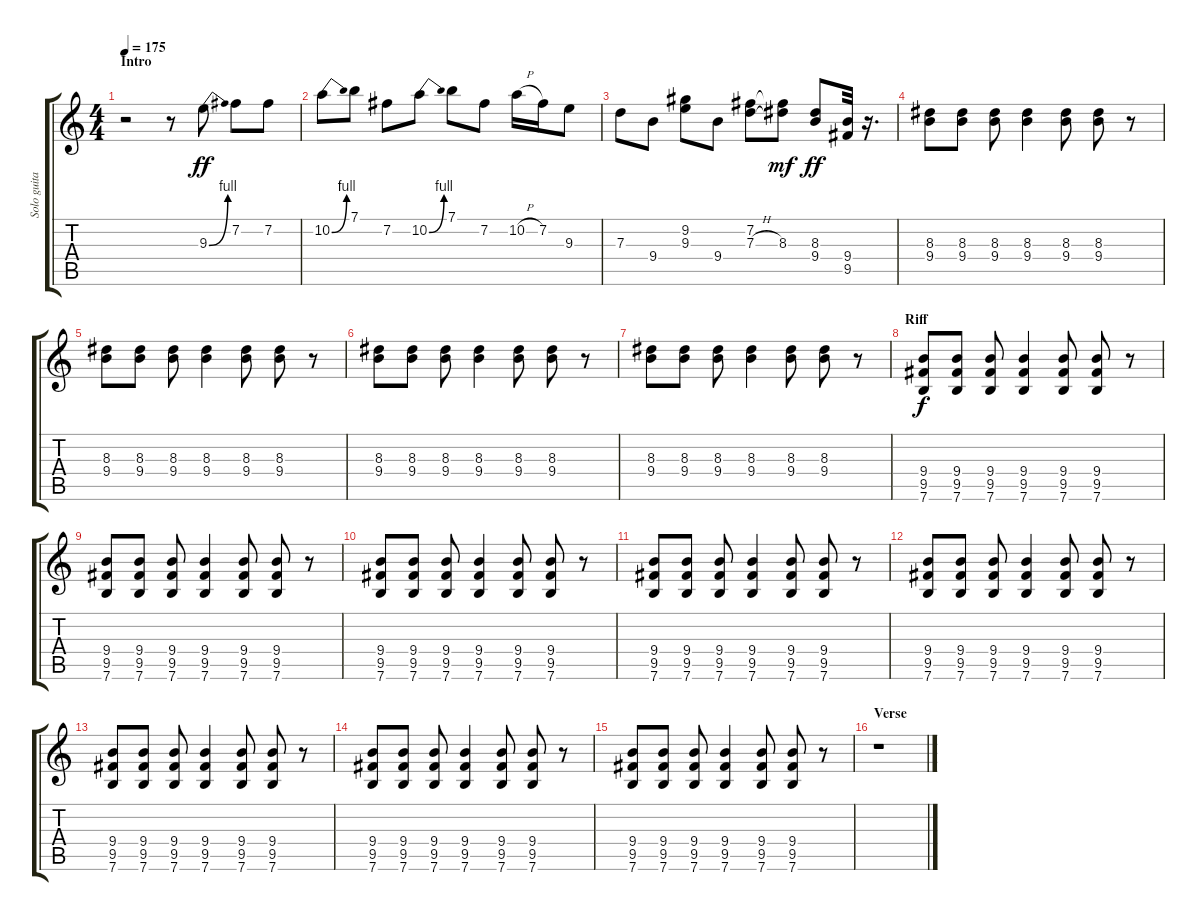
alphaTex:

\track ("Solo guitar" "Solo guita") {instrument distortionguitar}
\staff {score tabs}
\tuning (E4 B3 G3 D3 A2 E2) {hide}
\ts (4 4)
\section ("" "Intro")
\tempo 175
\clef g2
\ks c
r.2{dy ff instrument distortionguitar} r.8 9.3{be (bend 0 0 60 4)}.8 7.2.8 7.2.8 |
10.2{be (bend 0 0 60 4)}.8 7.1.8 7.2.8 10.2{be (bend 0 0 60 4)}.8 7.1.8 7.2.8 10.2{h}.16 7.2.16 9.3.8 |
7.3.8 9.4.8 (9.2 9.3).8 9.4.8 (7.2 7.3{h}).8 (7.2{t} 8.3).8{dy mf} (8.3 9.4).8{dy ff} (9.4 9.5).32 r.16{d} |
(8.3 9.4).8 (8.3 9.4).8 (8.3 9.4).8 (8.3 9.4).4 (8.3 9.4).8 (8.3 9.4).8 r.8 |
(8.3 9.4).8 (8.3 9.4).8 (8.3 9.4).8 (8.3 9.4).4 (8.3 9.4).8 (8.3 9.4).8 r.8 |
(8.3 9.4).8 (8.3 9.4).8 (8.3 9.4).8 (8.3 9.4).4 (8.3 9.4).8 (8.3 9.4).8 r.8 |
(8.3 9.4).8 (8.3 9.4).8 (8.3 9.4).8 (8.3 9.4).4 (8.3 9.4).8 (8.3 9.4).8 r.8 |
\section ("" "Riff")
(9.4 9.5 7.6).8{dy f} (9.4 9.5 7.6).8 (9.4 9.5 7.6).8 (9.4 9.5 7.6).4 (9.4 9.5 7.6).8 (9.4 9.5 7.6).8 r.8 |
(9.4 9.5 7.6).8 (9.4 9.5 7.6).8 (9.4 9.5 7.6).8 (9.4 9.5 7.6).4 (9.4 9.5 7.6).8 (9.4 9.5 7.6).8 r.8 |
(9.4 9.5 7.6).8 (9.4 9.5 7.6).8 (9.4 9.5 7.6).8 (9.4 9.5 7.6).4 (9.4 9.5 7.6).8 (9.4 9.5 7.6).8 r.8 |
(9.4 9.5 7.6).8 (9.4 9.5 7.6).8 (9.4 9.5 7.6).8 (9.4 9.5 7.6).4 (9.4 9.5 7.6).8 (9.4 9.5 7.6).8 r.8 |
(9.4 9.5 7.6).8 (9.4 9.5 7.6).8 (9.4 9.5 7.6).8 (9.4 9.5 7.6).4 (9.4 9.5 7.6).8 (9.4 9.5 7.6).8 r.8 |
(9.4 9.5 7.6).8 (9.4 9.5 7.6).8 (9.4 9.5 7.6).8 (9.4 9.5 7.6).4 (9.4 9.5 7.6).8 (9.4 9.5 7.6).8 r.8 |
(9.4 9.5 7.6).8 (9.4 9.5 7.6).8 (9.4 9.5 7.6).8 (9.4 9.5 7.6).4 (9.4 9.5 7.6).8 (9.4 9.5 7.6).8 r.8 |
(9.4 9.5 7.6).8 (9.4 9.5 7.6).8 (9.4 9.5 7.6).8 (9.4 9.5 7.6).4 (9.4 9.5 7.6).8 (9.4 9.5 7.6).8 r.8 |
\section ("" "Verse")
r.1
